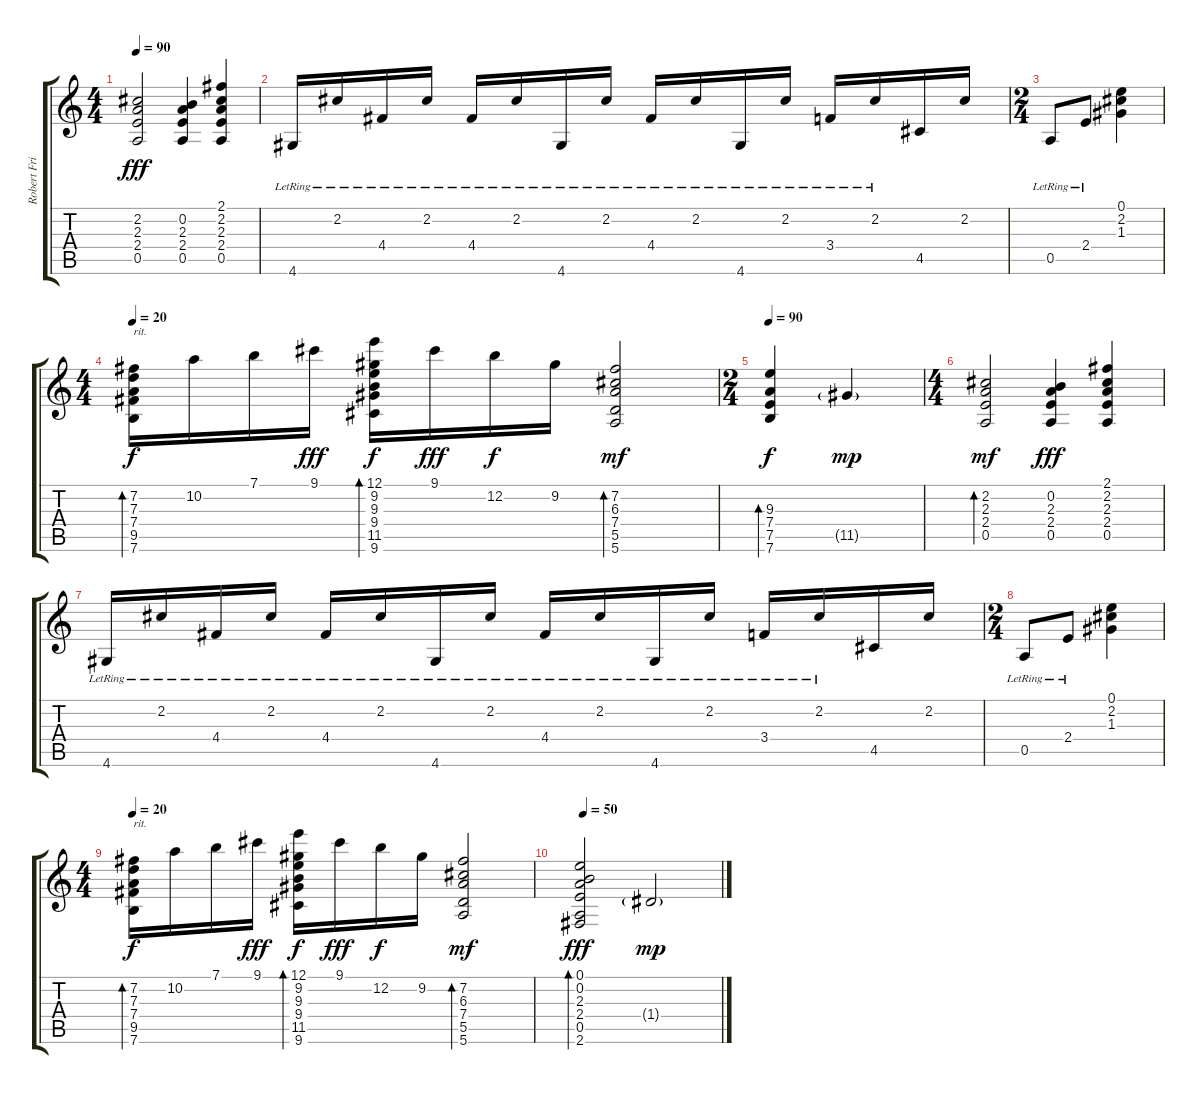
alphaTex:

\track ("Robert Fripp (Solo Guitar)" "Robert Fri") {instrument acousticguitarnylon}
\staff {score tabs}
\tuning (E4 B3 G3 D3 A2 E2) {hide}
\ts (4 4)
\tempo 90
\clef g2
\ks c
(2.2 2.3 2.4 0.5).2{dy fff} (0.2 2.3 2.4 0.5).4 (2.1 2.2 2.3 2.4 0.5).4 |
4.6{lr}.16 2.2{lr}.16 4.4{lr}.16 2.2{lr}.16 4.4{lr}.16 2.2{lr}.16 4.6{lr}.16 2.2{lr}.16 4.4{lr}.16 2.2{lr}.16 4.6{lr}.16 2.2{lr}.16 3.4{lr}.16 2.2{lr}.16 4.5.16 2.2.16 |
\ts (2 4)
0.5{lr}.8 2.4{lr}.8 (0.1 2.2 1.3).4 |
\ts (4 4)
\tempo 20
(7.2 7.3 7.4 9.5 7.6).16{bd 120 txt "rit." dy f} 10.2.16 7.1.16 9.1.16{dy fff} (12.1 9.2 9.3 9.4 11.5 9.6).16{bd 120 dy f} 9.1.16{dy fff} 12.2.16{dy f} 9.2.16 (7.2 6.3 7.4 5.5 5.6).2{bd 480 dy mf} |
\ts (2 4)
\tempo 90
(9.3 7.4 7.5 7.6).4{bd 480 dy f} 11.5{g}.4{dy mp} |
\ts (4 4)
(2.2 2.3 2.4 0.5).2{bd 480 dy mf} (0.2 2.3 2.4 0.5).4{dy fff} (2.1 2.2 2.3 2.4 0.5).4 |
4.6{lr}.16 2.2{lr}.16 4.4{lr}.16 2.2{lr}.16 4.4{lr}.16 2.2{lr}.16 4.6{lr}.16 2.2{lr}.16 4.4{lr}.16 2.2{lr}.16 4.6{lr}.16 2.2{lr}.16 3.4{lr}.16 2.2{lr}.16 4.5.16 2.2.16 |
\ts (2 4)
0.5{lr}.8 2.4{lr}.8 (0.1 2.2 1.3).4 |
\ts (4 4)
\tempo 20
(7.2 7.3 7.4 9.5 7.6).16{bd 120 txt "rit." dy f} 10.2.16 7.1.16 9.1.16{dy fff} (12.1 9.2 9.3 9.4 11.5 9.6).16{bd 120 dy f} 9.1.16{dy fff} 12.2.16{dy f} 9.2.16 (7.2 6.3 7.4 5.5 5.6).2{bd 480 dy mf} |
\tempo 50
(0.1 0.2 2.3 2.4 0.5 2.6).2{bd 120 dy fff} 1.4{g}.2{dy mp volume 0}
